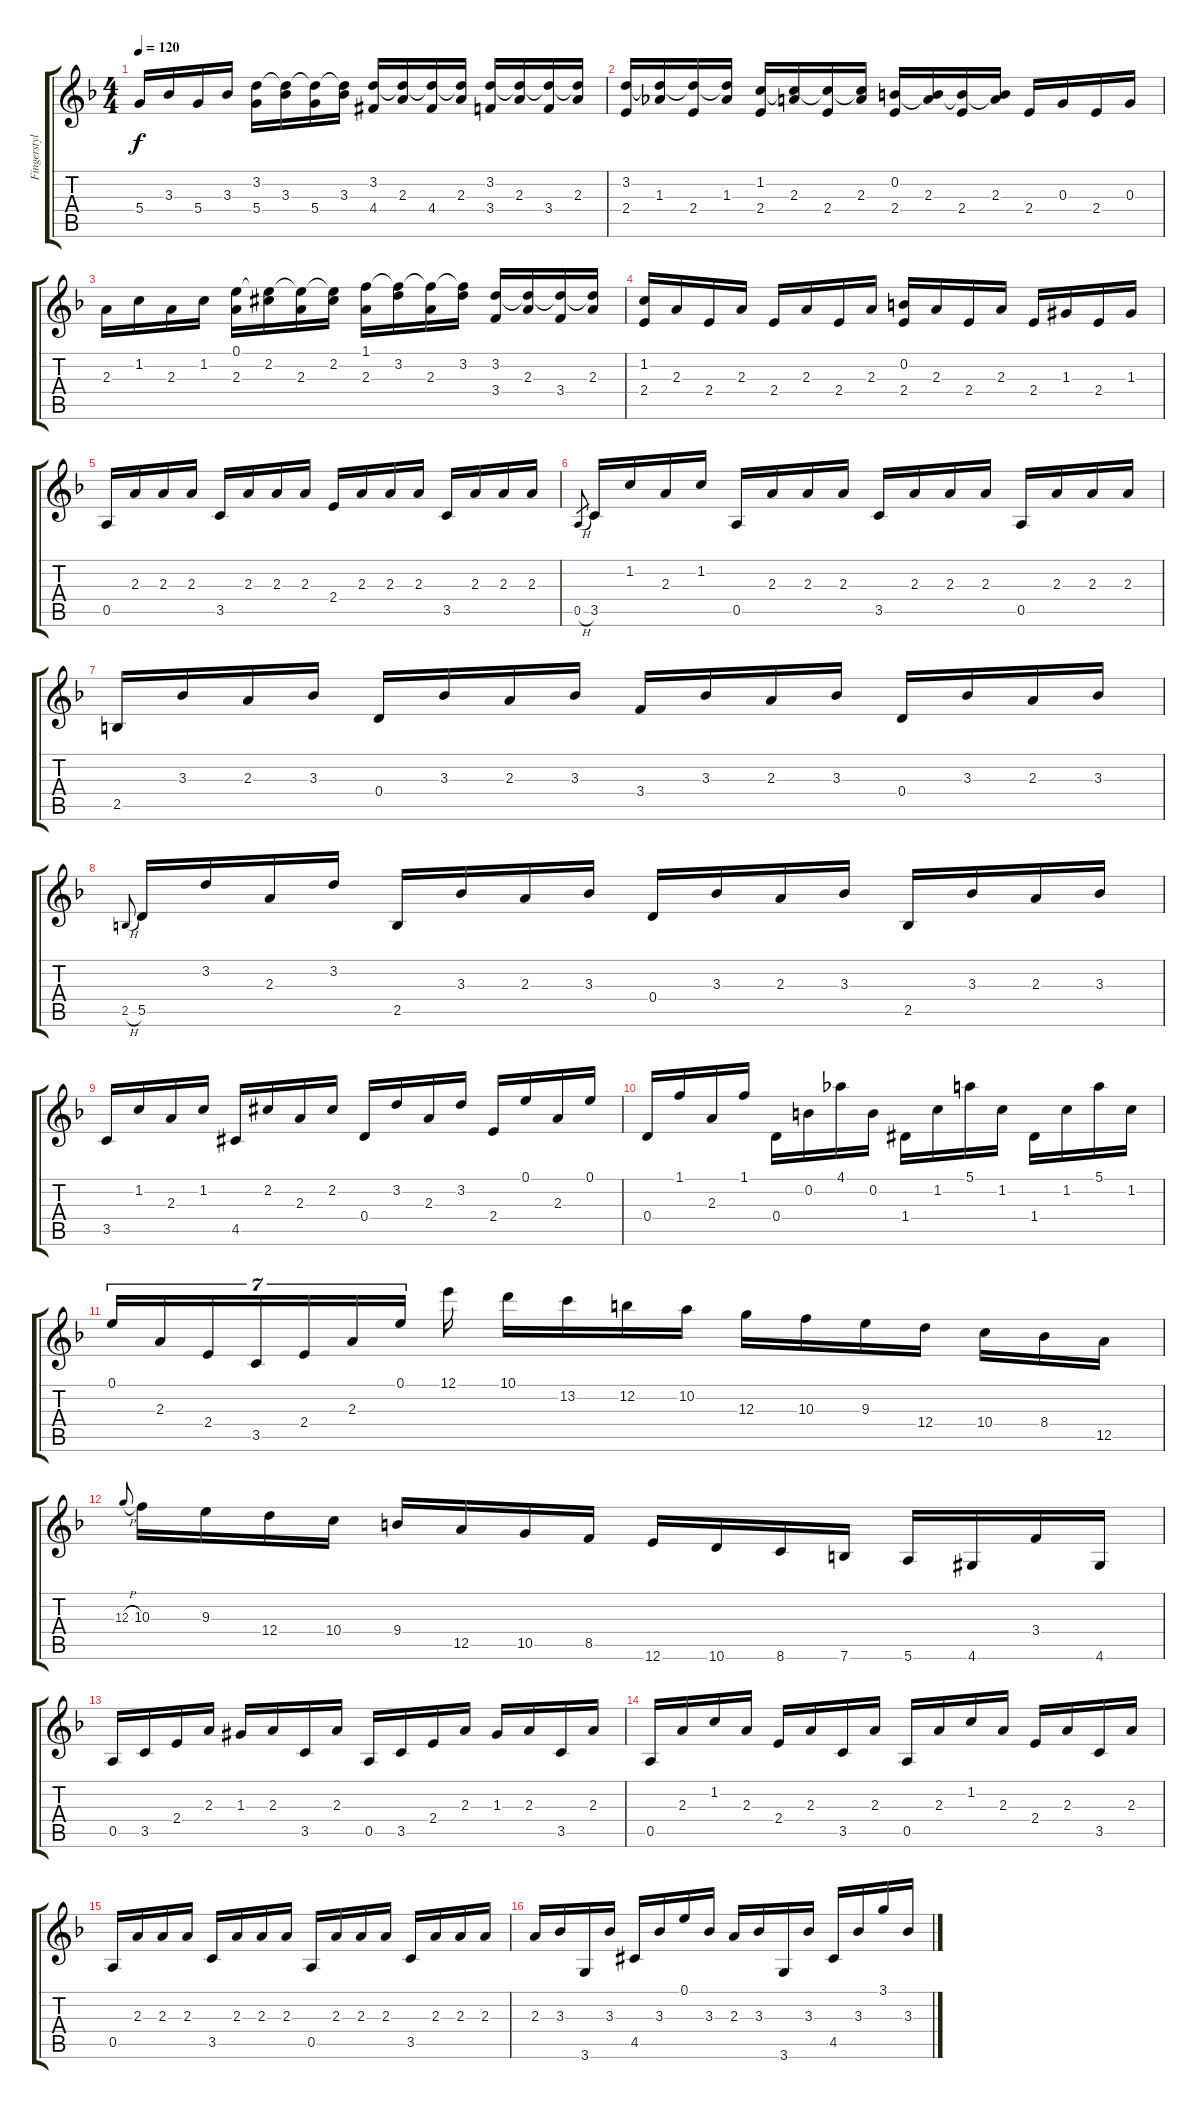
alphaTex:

\track ("Fingerstyle guitar" "Fingerstyl") {instrument acousticguitarnylon}
\staff {score tabs}
\tuning (E4 B3 G3 D3 A2 E2) {hide}
\ts (4 4)
\tempo 120
\clef g2
\ks dminor
5.4.16{dy f} 3.3.16 5.4.16 3.3.16 (3.2 5.4).16 (3.2{t} 3.3).16 (3.2{t} 5.4).16 (3.2{t} 3.3).16 (3.2 4.4{acc #}).16 (3.2{t} 2.3).16 (3.2{t} 4.4{acc #}).16 (3.2{t} 2.3).16 (3.2 3.4).16 (3.2{t} 2.3).16 (3.2{t} 3.4).16 (3.2{t} 2.3).16 |
(3.2 2.4).16 (3.2{t} 1.3).16 (3.2{t} 2.4).16 (3.2{t} 1.3).16 (1.2 2.4).16 (1.2{t} 2.3).16 (1.2{t} 2.4).16 (1.2{t} 2.3).16 (0.2 2.4).16 (0.2{t} 2.3).16 (0.2{t} 2.4).16 (0.2{t} 2.3).16 2.4.16 0.3.16 2.4.16 0.3.16 |
2.3.16 1.2.16 2.3.16 1.2.16 (0.1 2.3).16 (0.1{t} 2.2{acc #}).16 (0.1{t} 2.3).16 (0.1{t} 2.2{acc #}).16 (1.1 2.3).16 (1.1{t} 3.2).16 (1.1{t} 2.3).16 (1.1{t} 3.2).16 (3.2 3.4).16 (3.2{t} 2.3).16 (3.2{t} 3.4).16 (3.2{t} 2.3).16 |
(1.2 2.4).16 2.3.16 2.4.16 2.3.16 2.4.16 2.3.16 2.4.16 2.3.16 (0.2 2.4).16 2.3.16 2.4.16 2.3.16 2.4.16 1.3{acc #}.16 2.4.16 1.3{acc #}.16 |
0.5.16 2.3.16 2.3.16 2.3.16 3.5.16 2.3.16 2.3.16 2.3.16 2.4.16 2.3.16 2.3.16 2.3.16 3.5.16 2.3.16 2.3.16 2.3.16 |
0.5{h}.8{gr} 3.5.16 1.2.16 2.3.16 1.2.16 0.5.16 2.3.16 2.3.16 2.3.16 3.5.16 2.3.16 2.3.16 2.3.16 0.5.16 2.3.16 2.3.16 2.3.16 |
2.5.16 3.3.16 2.3.16 3.3.16 0.4.16 3.3.16 2.3.16 3.3.16 3.4.16 3.3.16 2.3.16 3.3.16 0.4.16 3.3.16 2.3.16 3.3.16 |
2.5{h}.8{gr onbeat} 5.5.16 3.2.16 2.3.16 3.2.16 2.5.16 3.3.16 2.3.16 3.3.16 0.4.16 3.3.16 2.3.16 3.3.16 2.5.16 3.3.16 2.3.16 3.3.16 |
3.5.16 1.2.16 2.3.16 1.2.16 4.5{acc #}.16 2.2{acc #}.16 2.3.16 2.2{acc #}.16 0.4.16 3.2.16 2.3.16 3.2.16 2.4.16 0.1.16 2.3.16 0.1.16 |
0.4.16 1.1.16 2.3.16 1.1.16 0.4.16 0.2.16 4.1.16 0.2.16 1.4{acc #}.16 1.2.16 5.1.16 1.2.16 1.4{acc #}.16 1.2.16 5.1.16 1.2.16 |
0.1.16{tu (7 4)} 2.3.16{tu (7 4)} 2.4.16{tu (7 4)} 3.5.16{tu (7 4)} 2.4.16{tu (7 4)} 2.3.16{tu (7 4)} 0.1.16{tu (7 4)} 12.1.16 10.1.16 13.2.16 12.2.16 10.2.16 12.3.16 10.3.16 9.3.16 12.4.16 10.4.16 8.4.16 12.5.16 |
12.3{h}.8{gr onbeat} 10.3.16 9.3.16 12.4.16 10.4.16 9.4.16 12.5.16 10.5.16 8.5.16 12.6.16 10.6.16 8.6.16 7.6.16 5.6.16 4.6{acc #}.16 3.4.16 4.6{acc #}.16 |
0.5.16 3.5.16 2.4.16 2.3.16 1.3{acc #}.16 2.3.16 3.5.16 2.3.16 0.5.16 3.5.16 2.4.16 2.3.16 1.3{acc #}.16 2.3.16 3.5.16 2.3.16 |
0.5.16 2.3.16 1.2.16 2.3.16 2.4.16 2.3.16 3.5.16 2.3.16 0.5.16 2.3.16 1.2.16 2.3.16 2.4.16 2.3.16 3.5.16 2.3.16 |
0.5.16 2.3.16 2.3.16 2.3.16 3.5.16 2.3.16 2.3.16 2.3.16 0.5.16 2.3.16 2.3.16 2.3.16 3.5.16 2.3.16 2.3.16 2.3.16 |
2.3.16 3.3.16 3.6.16 3.3.16 4.5{acc #}.16 3.3.16 0.1.16 3.3.16 2.3.16 3.3.16 3.6.16 3.3.16 4.5{acc #}.16 3.3.16 3.1.16 3.3.16
